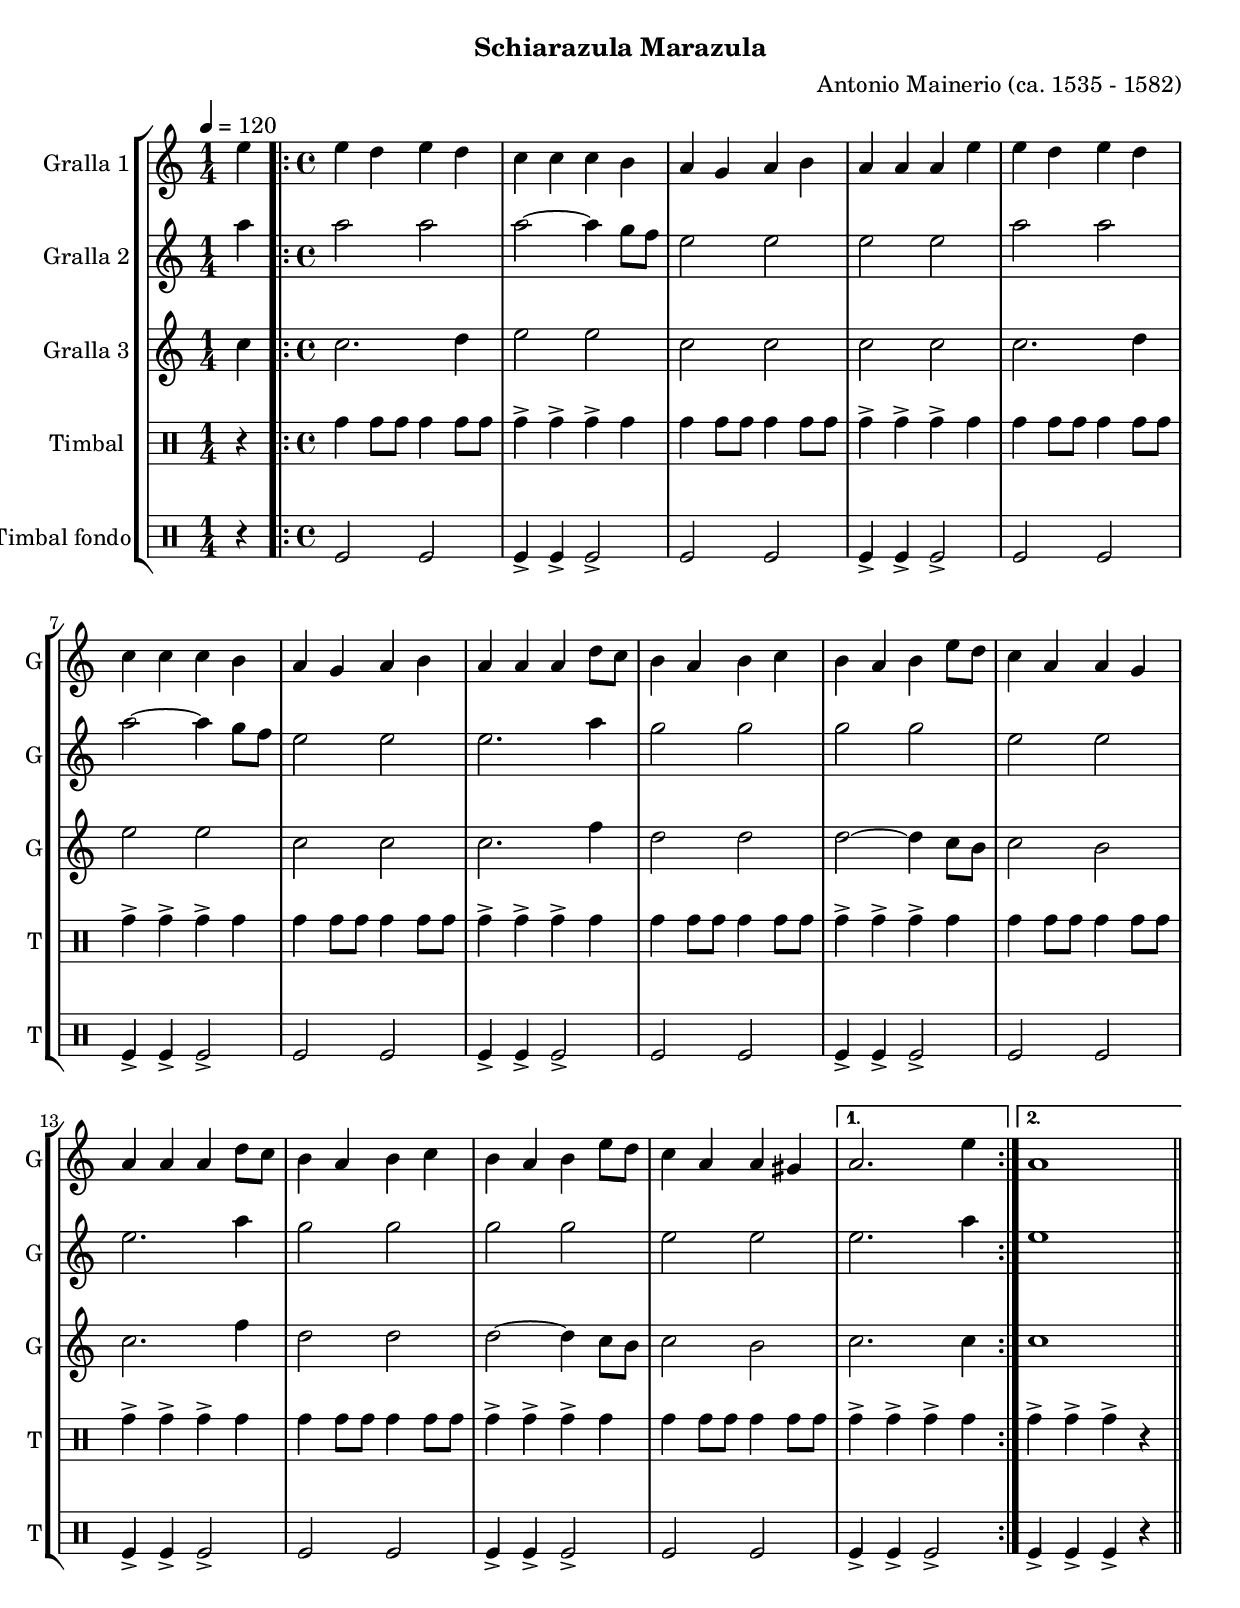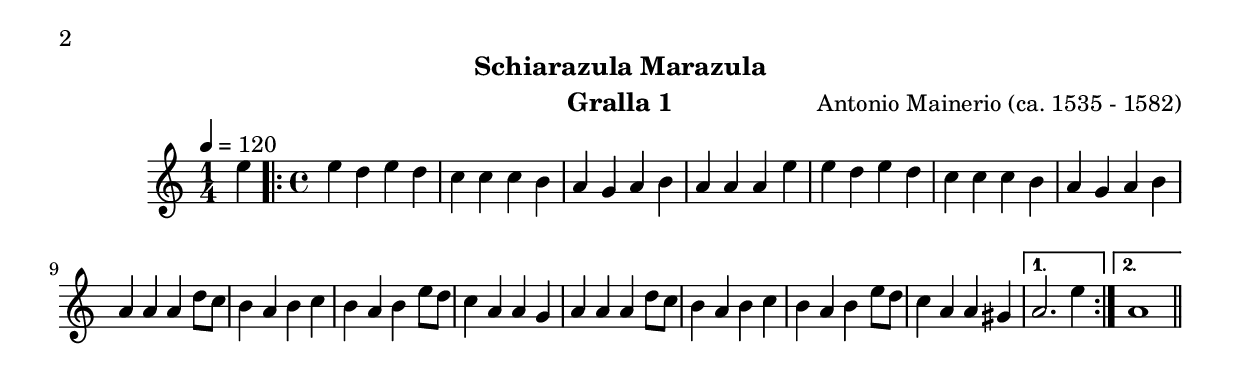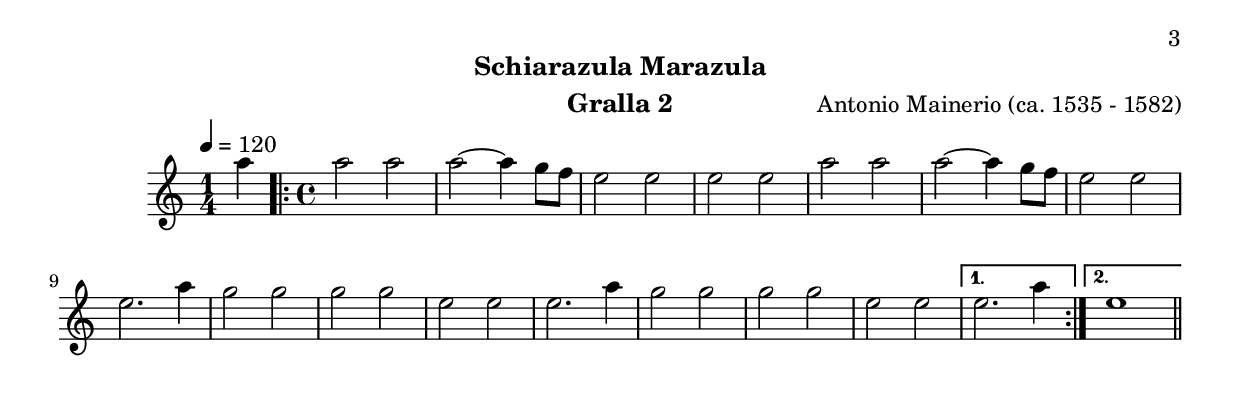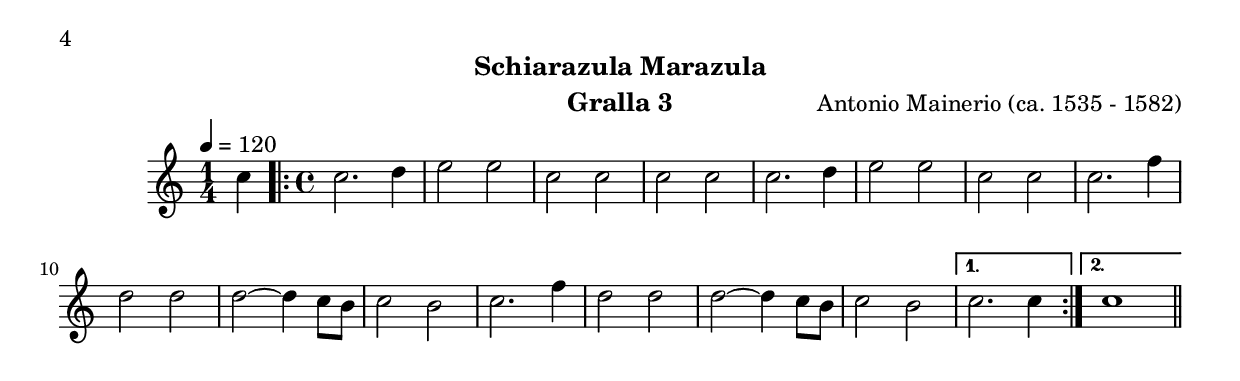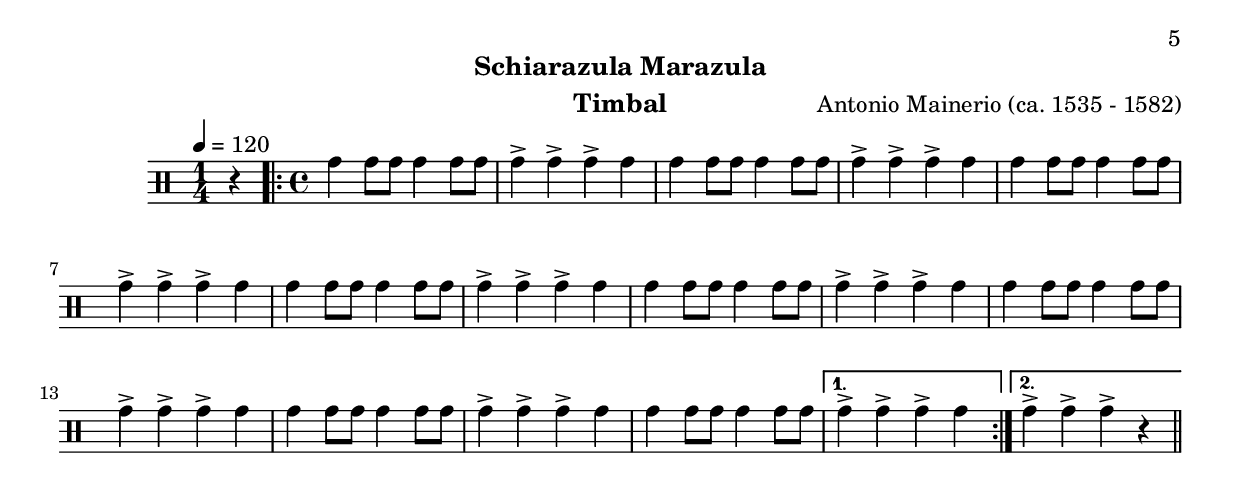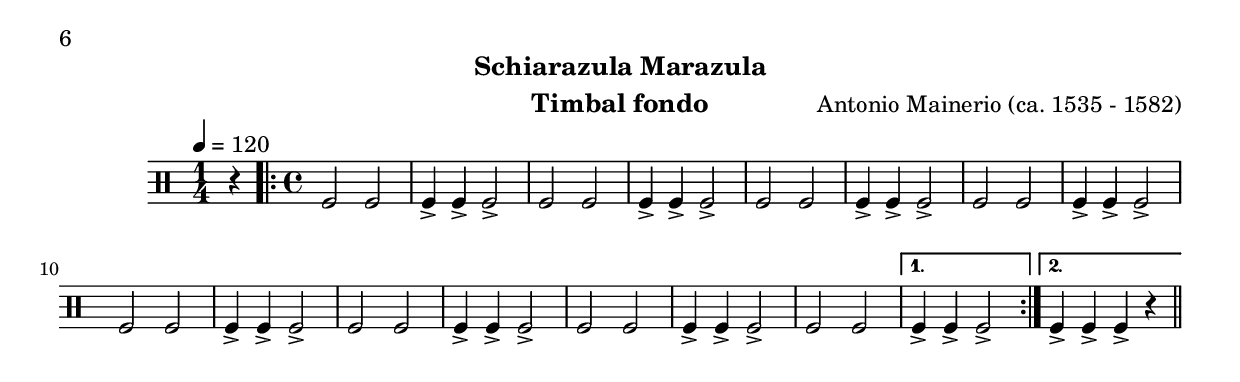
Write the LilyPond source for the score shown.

\version "2.22.1"

\header {
  dedication=""
  title=""
  subtitle="Schiarazula Marazula"
  subsubtitle=""
  poet=""
  meter=""
  piece=""
  composer="Antonio Mainerio (ca. 1535 - 1582)"
  arranger=""
  opus=""
  instrument=""
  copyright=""
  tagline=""
}

liniaroAa =
\relative e''
{
  \tempo 4=120
  \clef treble
  \key c \major
  \time 1/4
  e4  |
  \time 4/4   \repeat volta 2 { e4 d e d  |
  c4 c c b  |
  a4 g a b  |
  %05
  a4 a a e'  |
  e4 d e d  |
  c4 c c b  |
  a4 g a b  |
  a4 a a d8 c  |
  %10
  b4 a b c  |
  b4 a b e8 d  |
  c4 a a g  |
  a4 a a d8 c  |
  b4 a b c  |
  %15
  b4 a b e8 d  |
  c4 a a gis }
  \alternative { { a2. e'4 }
  { a,1 } } \bar "||"
}

liniaroAb =
\relative a''
{
  \tempo 4=120
  \clef treble
  \key c \major
  \time 1/4
  a4  |
  \time 4/4   \repeat volta 2 { a2 a  |
  a2 ~ a4 g8 f  |
  e2 e  |
  %05
  e2 e  |
  a2 a  |
  a2 ~ a4 g8 f  |
  e2 e  |
  e2. a4  |
  %10
  g2 g  |
  g2 g  |
  e2 e  |
  e2. a4  |
  g2 g  |
  %15
  g2 g  |
  e2 e }
  \alternative { { e2. a4 }
  { e1 } } \bar "||"
}

liniaroAc =
\relative c''
{
  \tempo 4=120
  \clef treble
  \key c \major
  \time 1/4
  c4  |
  \time 4/4   \repeat volta 2 { c2. d4  |
  e2 e  |
  c2 c  |
  %05
  c2 c  |
  c2. d4  |
  e2 e  |
  c2 c  |
  c2. f4  |
  %10
  d2 d  |
  d2 ~ d4 c8 b  |
  c2 b  |
  c2. f4  |
  d2 d  |
  %15
  d2 ~ d4 c8 b  |
  c2 b }
  \alternative { { c2. c4 }
  { c1 } } \bar "||"
}

liniaroAd =
\drummode
{
  \tempo 4=120
  \time 1/4
  r4  |
  \time 4/4   \repeat volta 2 { tomh4 tomh8 tomh tomh4 tomh8 tomh  |
  tomh4-> tomh-> tomh-> tomh  |
  tomh4 tomh8 tomh tomh4 tomh8 tomh  |
  %05
  tomh4-> tomh-> tomh-> tomh  |
  tomh4 tomh8 tomh tomh4 tomh8 tomh  |
  tomh4-> tomh-> tomh-> tomh  |
  tomh4 tomh8 tomh tomh4 tomh8 tomh  |
  tomh4-> tomh-> tomh-> tomh  |
  %10
  tomh4 tomh8 tomh tomh4 tomh8 tomh  |
  tomh4-> tomh-> tomh-> tomh  |
  tomh4 tomh8 tomh tomh4 tomh8 tomh  |
  tomh4-> tomh-> tomh-> tomh  |
  tomh4 tomh8 tomh tomh4 tomh8 tomh  |
  %15
  tomh4-> tomh-> tomh-> tomh  |
  tomh4 tomh8 tomh tomh4 tomh8 tomh }
  \alternative { { tomh4-> tomh-> tomh-> tomh }
  { tomh4-> tomh-> tomh-> r } } \bar "||"
}

liniaroAe =
\drummode
{
  \tempo 4=120
  \time 1/4
  r4  |
  \time 4/4   \repeat volta 2 { tomfl2 tomfl  |
  tomfl4-> tomfl-> tomfl2->  |
  tomfl2 tomfl  |
  %05
  tomfl4-> tomfl-> tomfl2->  |
  tomfl2 tomfl  |
  tomfl4-> tomfl-> tomfl2->  |
  tomfl2 tomfl  |
  tomfl4-> tomfl-> tomfl2->  |
  %10
  tomfl2 tomfl  |
  tomfl4-> tomfl-> tomfl2->  |
  tomfl2 tomfl  |
  tomfl4-> tomfl-> tomfl2->  |
  tomfl2 tomfl  |
  %15
  tomfl4-> tomfl-> tomfl2->  |
  tomfl2 tomfl }
  \alternative { { tomfl4-> tomfl-> tomfl2-> }
  { tomfl4-> tomfl-> tomfl-> r } } \bar "||"
}

\bookpart {
  \score {
    \new StaffGroup {
      \override Score.RehearsalMark #'self-alignment-X = #LEFT
      <<
        \new Staff \with {instrumentName = #"Gralla 1" shortInstrumentName = #"G"} \liniaroAa
        \new Staff \with {instrumentName = #"Gralla 2" shortInstrumentName = #"G"} \liniaroAb
        \new Staff \with {instrumentName = #"Gralla 3" shortInstrumentName = #"G"} \liniaroAc
        \new DrumStaff \with {instrumentName = #"Timbal" shortInstrumentName = #"T"} \liniaroAd
        \new DrumStaff \with {instrumentName = #"Timbal fondo" shortInstrumentName = #"T"} \liniaroAe
      >>
    }
    \layout {}
  }
  \score { \unfoldRepeats
    \new StaffGroup {
      \override Score.RehearsalMark #'self-alignment-X = #LEFT
      <<
        \new Staff \with {instrumentName = #"Gralla 1" shortInstrumentName = #"G"} \liniaroAa
        \new Staff \with {instrumentName = #"Gralla 2" shortInstrumentName = #"G"} \liniaroAb
        \new Staff \with {instrumentName = #"Gralla 3" shortInstrumentName = #"G"} \liniaroAc
        \new DrumStaff \with {instrumentName = #"Timbal" shortInstrumentName = #"T"} \liniaroAd
        \new DrumStaff \with {instrumentName = #"Timbal fondo" shortInstrumentName = #"T"} \liniaroAe
      >>
    }
    \midi {
      \set Staff.midiInstrument = "oboe"
      \set DrumStaff.midiInstrument = "drums"
    }
  }
}

\bookpart {
  \header {instrument="Gralla 1"}
  \score {
    \new StaffGroup {
      \override Score.RehearsalMark #'self-alignment-X = #LEFT
      <<
        \new Staff \liniaroAa
      >>
    }
    \layout {}
  }
  \score { \unfoldRepeats
    \new StaffGroup {
      \override Score.RehearsalMark #'self-alignment-X = #LEFT
      <<
        \new Staff \liniaroAa
      >>
    }
    \midi {
      \set Staff.midiInstrument = "oboe"
      \set DrumStaff.midiInstrument = "drums"
    }
  }
}

\bookpart {
  \header {instrument="Gralla 2"}
  \score {
    \new StaffGroup {
      \override Score.RehearsalMark #'self-alignment-X = #LEFT
      <<
        \new Staff \liniaroAb
      >>
    }
    \layout {}
  }
  \score { \unfoldRepeats
    \new StaffGroup {
      \override Score.RehearsalMark #'self-alignment-X = #LEFT
      <<
        \new Staff \liniaroAb
      >>
    }
    \midi {
      \set Staff.midiInstrument = "oboe"
      \set DrumStaff.midiInstrument = "drums"
    }
  }
}

\bookpart {
  \header {instrument="Gralla 3"}
  \score {
    \new StaffGroup {
      \override Score.RehearsalMark #'self-alignment-X = #LEFT
      <<
        \new Staff \liniaroAc
      >>
    }
    \layout {}
  }
  \score { \unfoldRepeats
    \new StaffGroup {
      \override Score.RehearsalMark #'self-alignment-X = #LEFT
      <<
        \new Staff \liniaroAc
      >>
    }
    \midi {
      \set Staff.midiInstrument = "oboe"
      \set DrumStaff.midiInstrument = "drums"
    }
  }
}

\bookpart {
  \header {instrument="Timbal"}
  \score {
    \new StaffGroup {
      \override Score.RehearsalMark #'self-alignment-X = #LEFT
      <<
        \new DrumStaff \liniaroAd
      >>
    }
    \layout {}
  }
  \score { \unfoldRepeats
    \new StaffGroup {
      \override Score.RehearsalMark #'self-alignment-X = #LEFT
      <<
        \new DrumStaff \liniaroAd
      >>
    }
    \midi {
      \set Staff.midiInstrument = "oboe"
      \set DrumStaff.midiInstrument = "drums"
    }
  }
}

\bookpart {
  \header {instrument="Timbal fondo"}
  \score {
    \new StaffGroup {
      \override Score.RehearsalMark #'self-alignment-X = #LEFT
      <<
        \new DrumStaff \liniaroAe
      >>
    }
    \layout {}
  }
  \score { \unfoldRepeats
    \new StaffGroup {
      \override Score.RehearsalMark #'self-alignment-X = #LEFT
      <<
        \new DrumStaff \liniaroAe
      >>
    }
    \midi {
      \set Staff.midiInstrument = "oboe"
      \set DrumStaff.midiInstrument = "drums"
    }
  }
}

